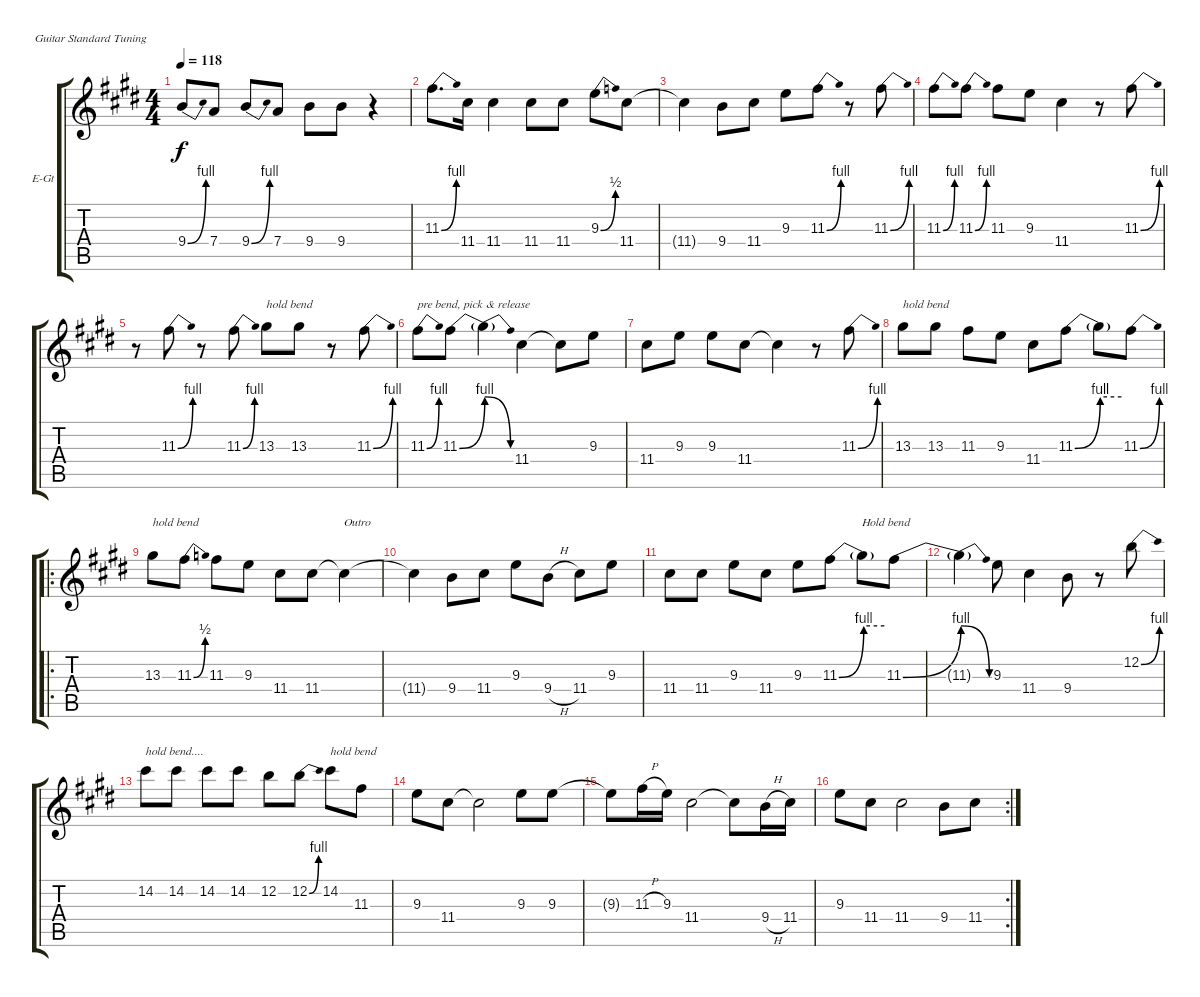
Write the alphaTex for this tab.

\bracketExtendMode groupsimilarinstruments
\firstSystemTrackNameOrientation horizontal
\otherSystemsTrackNameOrientation horizontal
\track ("Lead" "E-Gt") {instrument distortionguitar}
\staff {score tabs}
\tuning (E4 B3 G3 D3 A2 E2)
\ts (4 4)
\tempo 118
\clef g2
\ks e
9.4{be (bend 0 0 60 4)}.8{dy f} 7.4.8 9.4{be (bend 0 0 60 4)}.8 7.4.8 9.4.8 9.4.8 r.4 |
11.3{be (bend 0 0 60 4)}.8{d} 11.4.16 11.4.4 11.4.8 11.4.8 9.3{be (bend 0 0 60 2)}.8 11.4.8 |
11.4{t}.4 9.4.8 11.4.8 9.3.8 11.3{be (bend 0 0 60 4)}.8 r.8 11.3{be (bend 0 0 60 4)}.8 |
11.3{be (bend 0 0 60 4)}.8 11.3{be (bend 0 0 60 4)}.8 11.3.8 9.3.8 11.4.4 r.8 11.3{be (bend 0 0 60 4)}.8 |
r.8 11.3{be (bend 0 0 60 4)}.8 r.8 11.3{be (bend 0 0 60 4)}.8 13.3.8{txt "hold bend"} 13.3.8 r.8 11.3{be (bend 0 0 60 4)}.8 |
11.3{be (bend 0 0 60 4)}.8{txt "pre bend, pick & release"} 11.3{be (bend 0 0 60 4)}.8 11.3{be (release 0 4 60 0) t}.4 11.4.4 11.4{t}.8 9.3.8 |
11.4.8 9.3.8 9.3.8 11.4.8 11.4{t}.4 r.8 11.3{be (bend 0 0 60 4)}.8 |
13.3.8{txt "hold bend"} 13.3.8 11.3.8 9.3.8 11.4.8 11.3{be (bend 0 0 60 4)}.8 11.3{be (hold 0 4 60 4) t}.8 11.3{be (bend 0 0 60 4)}.8 |
\ro
13.3.8{txt "hold bend"} 11.3{be (bend 0 0 60 2)}.8 11.3.8 9.3.8 11.4.8 11.4.8 11.4{t}.4{txt "Outro"} |
11.4{t}.4 9.4.8 11.4.8 9.3.8 9.4{h}.8 11.4.8 9.3.8 |
11.4.8 11.4.8 9.3.8 11.4.8 9.3.8 11.3{be (bend 0 0 60 4)}.8 11.3{be (hold 0 4 60 4) t}.8{txt "Hold bend"} 11.3{be (bend 0 0 60 4)}.8 |
11.3{be (release 0 4 60 0) t}.4 9.3.8 11.4.4 9.4.8 r.8 12.2{be (bend 0 0 60 4)}.8 |
14.2.8{txt "hold bend...."} 14.2.8 14.2.8 14.2.8 12.2.8 12.2{be (bend 0 0 60 4)}.8 14.2.8{txt "hold bend"} 11.3.8 |
9.3.8 11.4.8 11.4{t}.2 9.3.8 9.3.8 |
9.3{t}.8 11.3{h}.16 9.3.16 11.4.2 11.4{t}.8 9.4{h}.16 11.4.16 |
\rc 2
9.3.8 11.4.8 11.4.2 9.4.8 11.4.8
